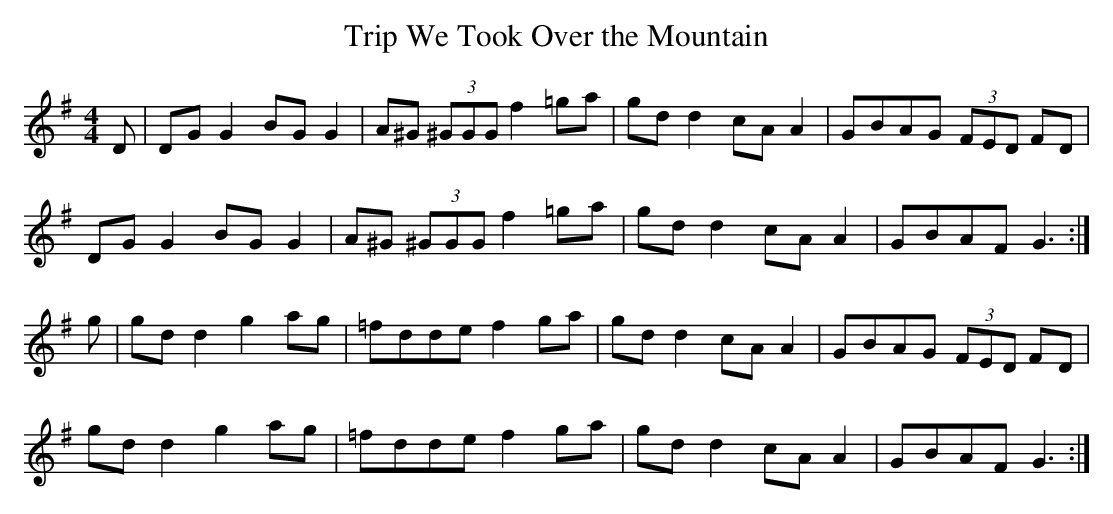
X:1
T: Trip We Took Over the Mountain
M: 4/4
L: 1/8
K: G
D|DG G2 BG G2|A^G (3^GGG f2 =ga|gd d2 cA A2|\
GBAG (3FED FD |
DG G2 BG G2|A^G (3^GGG f2 =ga|gd d2 cA A2|GBAF G3 :|
g|gd d2 g2 ag|=fdde f2 ga|gd d2 cA A2|GBAG (3FED FD |
gd d2 g2 ag|=fdde f2 ga|gd d2 cA A2|GBAF G3 :|
